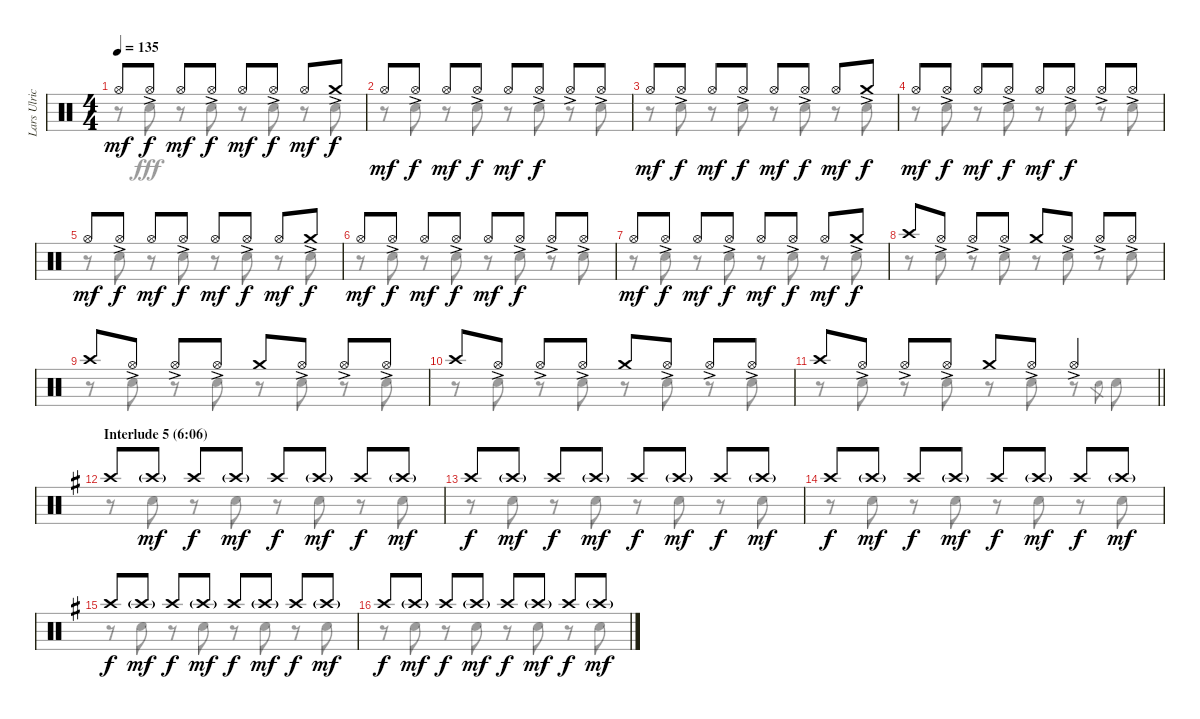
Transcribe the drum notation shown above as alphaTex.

\track ("Lars Ulrich Drums" "Lars Ulric") {instrument percussion}
\staff {score}
\articulation defaults
\voice
\ts (4 4)
\tempo 135
\clef neutral
\ks aminor "Hi-Hat (open)".8{dy mf} "Hi-Hat (open)"{ac}.8{dy f} "Hi-Hat (open)".8{dy mf} "Hi-Hat (open)"{ac}.8{dy f} "Hi-Hat (open)".8{dy mf} "Hi-Hat (open)"{ac}.8{dy f} "Hi-Hat (open)".8{dy mf} "Crash medium (hit)"{ac}.8{dy f}
|
"Hi-Hat (open)".8{dy mf} "Hi-Hat (open)"{ac}.8{dy f} "Hi-Hat (open)".8{dy mf} "Hi-Hat (open)"{ac}.8{dy f} "Hi-Hat (open)".8{dy mf} "Hi-Hat (open)"{ac}.8{dy f} "Hi-Hat (open)"{ac}.8 "Hi-Hat (open)"{ac}.8 |
"Hi-Hat (open)".8{dy mf} "Hi-Hat (open)"{ac}.8{dy f} "Hi-Hat (open)".8{dy mf} "Hi-Hat (open)"{ac}.8{dy f} "Hi-Hat (open)".8{dy mf} "Hi-Hat (open)"{ac}.8{dy f} "Hi-Hat (open)".8{dy mf} "Crash medium (hit)"{ac}.8{dy f} |
"Hi-Hat (open)".8{dy mf} "Hi-Hat (open)"{ac}.8{dy f} "Hi-Hat (open)".8{dy mf} "Hi-Hat (open)"{ac}.8{dy f} "Hi-Hat (open)".8{dy mf} "Hi-Hat (open)"{ac}.8{dy f} "Hi-Hat (open)"{ac}.8 "Hi-Hat (open)"{ac}.8 |
"Hi-Hat (open)".8{dy mf} "Hi-Hat (open)"{ac}.8{dy f} "Hi-Hat (open)".8{dy mf} "Hi-Hat (open)"{ac}.8{dy f} "Hi-Hat (open)".8{dy mf} "Hi-Hat (open)"{ac}.8{dy f} "Hi-Hat (open)".8{dy mf} "Crash medium (hit)"{ac}.8{dy f} |
"Hi-Hat (open)".8{dy mf} "Hi-Hat (open)"{ac}.8{dy f} "Hi-Hat (open)".8{dy mf} "Hi-Hat (open)"{ac}.8{dy f} "Hi-Hat (open)".8{dy mf} "Hi-Hat (open)"{ac}.8{dy f} "Hi-Hat (open)"{ac}.8 "Hi-Hat (open)"{ac}.8 |
"Hi-Hat (open)".8{dy mf} "Hi-Hat (open)"{ac}.8{dy f} "Hi-Hat (open)".8{dy mf} "Hi-Hat (open)"{ac}.8{dy f} "Hi-Hat (open)".8{dy mf} "Hi-Hat (open)"{ac}.8{dy f} "Hi-Hat (open)".8{dy mf} "Crash medium (hit)"{ac}.8{dy f} |
"Crash high (hit)".8 "Hi-Hat (open)"{ac}.8 "Hi-Hat (open)"{ac}.8 "Hi-Hat (open)"{ac}.8 "Crash medium (hit)".8 "Hi-Hat (open)"{ac}.8 "Hi-Hat (open)"{ac}.8 "Hi-Hat (open)"{ac}.8 |
"Crash high (hit)".8 "Hi-Hat (open)"{ac}.8 "Hi-Hat (open)"{ac}.8 "Hi-Hat (open)"{ac}.8 "Crash medium (hit)".8 "Hi-Hat (open)"{ac}.8 "Hi-Hat (open)"{ac}.8 "Hi-Hat (open)"{ac}.8 |
"Crash high (hit)".8 "Hi-Hat (open)"{ac}.8 "Hi-Hat (open)"{ac}.8 "Hi-Hat (open)"{ac}.8 "Crash medium (hit)".8 "Hi-Hat (open)"{ac}.8 "Hi-Hat (open)"{ac}.8 "Hi-Hat (open)"{ac}.8 |
\barLineRight lightlight "Crash high (hit)".8 "Hi-Hat (open)"{ac}.8 "Hi-Hat (open)"{ac}.8 "Hi-Hat (open)"{ac}.8 "Crash medium (hit)".8 "Hi-Hat (open)"{ac}.8 "Hi-Hat (open)"{ac}.4
|
\section ("" "Interlude 5 (6:06)")
\ks eminor "Crash high (hit)".8 "Crash high (hit)"{g}.8{dy mf} "Crash high (hit)".8{dy f} "Crash high (hit)"{g}.8{dy mf} "Crash high (hit)".8{dy f} "Crash high (hit)"{g}.8{dy mf} "Crash high (hit)".8{dy f} "Crash high (hit)"{g}.8{dy mf}
|
"Crash high (hit)".8{dy f} "Crash high (hit)"{g}.8{dy mf} "Crash high (hit)".8{dy f} "Crash high (hit)"{g}.8{dy mf} "Crash high (hit)".8{dy f} "Crash high (hit)"{g}.8{dy mf} "Crash high (hit)".8{dy f} "Crash high (hit)"{g}.8{dy mf} |
"Crash high (hit)".8{dy f} "Crash high (hit)"{g}.8{dy mf} "Crash high (hit)".8{dy f} "Crash high (hit)"{g}.8{dy mf} "Crash high (hit)".8{dy f} "Crash high (hit)"{g}.8{dy mf} "Crash high (hit)".8{dy f} "Crash high (hit)"{g}.8{dy mf} |
"Crash high (hit)".8{dy f} "Crash high (hit)"{g}.8{dy mf} "Crash high (hit)".8{dy f} "Crash high (hit)"{g}.8{dy mf} "Crash high (hit)".8{dy f} "Crash high (hit)"{g}.8{dy mf} "Crash high (hit)".8{dy f} "Crash high (hit)"{g}.8{dy mf} |
"Crash high (hit)".8{dy f} "Crash high (hit)"{g}.8{dy mf} "Crash high (hit)".8{dy f} "Crash high (hit)"{g}.8{dy mf} "Crash high (hit)".8{dy f} "Crash high (hit)"{g}.8{dy mf} "Crash high (hit)".8{dy f} "Crash high (hit)"{g}.8{dy mf}
\voice
\clef neutral
\ottava regular
\simile none
\ks aminor
r.8{dy fff} "Electric Snare (hit)".8 r.8 "Electric Snare (hit)".8 r.8 "Electric Snare (hit)".8 r.8 "Electric Snare (hit)".8 |
r.8 "Electric Snare (hit)".8 r.8 "Electric Snare (hit)".8 r.8 "Electric Snare (hit)".8 r.8 "Electric Snare (hit)".8 |
r.8 "Electric Snare (hit)".8 r.8 "Electric Snare (hit)".8 r.8 "Electric Snare (hit)".8 r.8 "Electric Snare (hit)".8 |
r.8 "Electric Snare (hit)".8 r.8 "Electric Snare (hit)".8 r.8 "Electric Snare (hit)".8 r.8 "Electric Snare (hit)".8 |
r.8 "Electric Snare (hit)".8 r.8 "Electric Snare (hit)".8 r.8 "Electric Snare (hit)".8 r.8 "Electric Snare (hit)".8 |
r.8 "Electric Snare (hit)".8 r.8 "Electric Snare (hit)".8 r.8 "Electric Snare (hit)".8 r.8 "Electric Snare (hit)".8 |
r.8 "Electric Snare (hit)".8 r.8 "Electric Snare (hit)".8 r.8 "Electric Snare (hit)".8 r.8 "Electric Snare (hit)".8 |
r.8 "Electric Snare (hit)".8 r.8 "Electric Snare (hit)".8 r.8 "Electric Snare (hit)".8 r.8 "Electric Snare (hit)".8 |
r.8 "Electric Snare (hit)".8 r.8 "Electric Snare (hit)".8 r.8 "Electric Snare (hit)".8 r.8 "Electric Snare (hit)".8 |
r.8 "Electric Snare (hit)".8 r.8 "Electric Snare (hit)".8 r.8 "Electric Snare (hit)".8 r.8 "Electric Snare (hit)".8 |
\barLineRight lightlight
r.8 "Electric Snare (hit)".8 r.8 "Electric Snare (hit)".8 r.8 "Electric Snare (hit)".8 r.8 "Electric Snare (hit)".8{gr} "Electric Snare (hit)".8 |
\ks eminor
r.8 "Electric Snare (hit)".8 r.8 "Electric Snare (hit)".8 r.8 "Electric Snare (hit)".8 r.8 "Electric Snare (hit)".8 |
r.8 "Electric Snare (hit)".8 r.8 "Electric Snare (hit)".8 r.8 "Electric Snare (hit)".8 r.8 "Electric Snare (hit)".8 |
r.8 "Electric Snare (hit)".8 r.8 "Electric Snare (hit)".8 r.8 "Electric Snare (hit)".8 r.8 "Electric Snare (hit)".8 |
r.8 "Electric Snare (hit)".8 r.8 "Electric Snare (hit)".8 r.8 "Electric Snare (hit)".8 r.8 "Electric Snare (hit)".8 |
r.8 "Electric Snare (hit)".8 r.8 "Electric Snare (hit)".8 r.8 "Electric Snare (hit)".8 r.8 "Electric Snare (hit)".8
